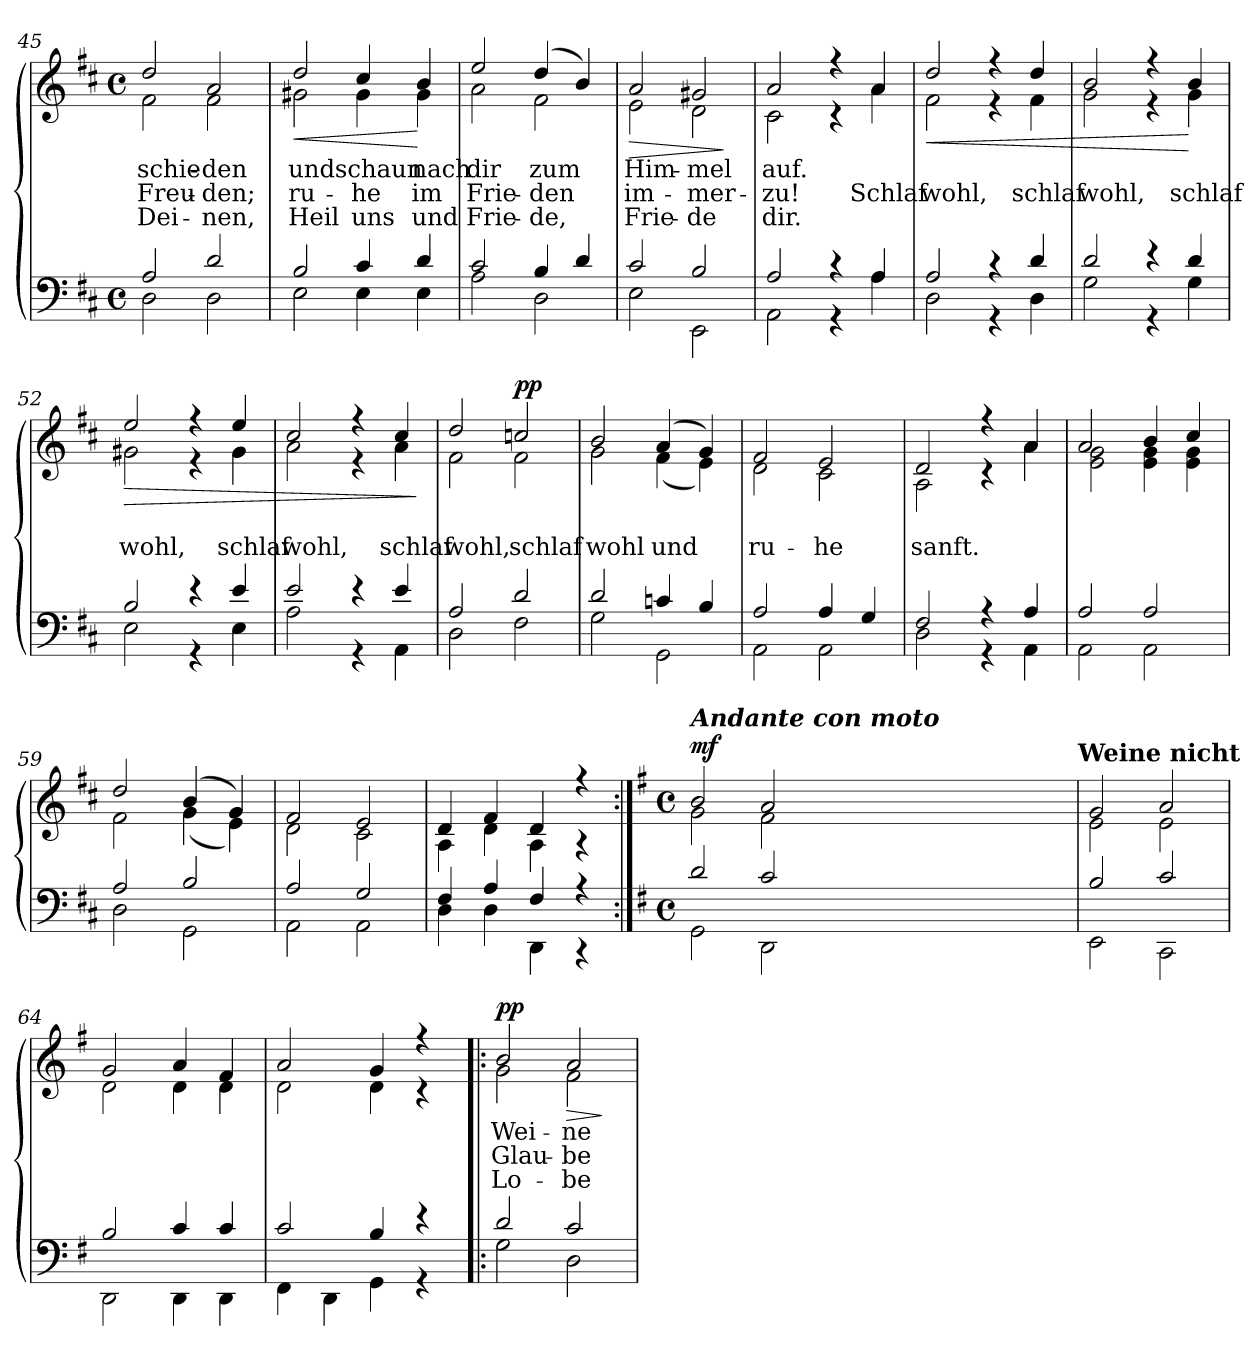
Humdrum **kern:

**kern	**kern	**text	**text	**text	**dynam
*part1	*part1	*part1	*part1	*part1	*part1
*staff2	*staff1	*staff1	*staff1	*staff1	*staff1/2
*clefF4	*clefG2	*	*	*	*
*k[f#c#]	*k[f#c#]	*	*	*	*
*D:	*D:	*	*	*	*
*M4/4	*M4/4	*	*	*	*
*met(c)	*met(c)	*	*	*	*
=45	=45	=45	=45	=45	=45
*^	*	*	*	*	*
!	!	!	!LO:LY:b	!LO:LY:b	!LO:LY:b	!
*	*	*^	*	*	*	*
2A/	2D\	2dd/	2f#\	schie-	Freu-	Dei-	.
!	!	!	!	!LO:LY:b	!LO:LY:b	!LO:LY:b	!
2d/	2D\	2a/	2f#\	-den	-den;	-nen,	.
=46	=46	=46	=46	=46	=46	=46	=46
!	!	!	!	!LO:LY:b	!LO:LY:b	!LO:LY:b	!LO:HP:b
2B/	2E\	2dd/	2g#X\	und	ru-	Heil	<
!	!	!	!	!LO:LY:b	!LO:LY:b	!LO:LY:b	!
4c#/	4E\	4cc#/	4g#\	schaun	-he	uns	.
!	!	!	!	!LO:LY:b	!LO:LY:b	!LO:LY:b	!
4d/	4E\	4b/	4g#\	nach	im	und	[
=47	=47	=47	=47	=47	=47	=47	=47
!	!	!	!	!LO:LY:b	!LO:LY:b	!LO:LY:b	!
2c#/	2A\	2ee/	2a\	dir	Frie-	Frie-	.
!	!	!	!	!LO:LY:b	!LO:LY:b	!LO:LY:b	!
4B/	2D\	(4dd/	2f#\	zum	-den	-de,	.
4d/	.	4b/)	.	.	.	.	.
!!LO:LB:g=z	!!
=48	=48	=48	=48	=48	=48	=48	=48
!	!	!	!	!LO:LY:b	!LO:LY:b	!LO:LY:b	!LO:HP:b
2c#/	2E\	2a/	2e\	Him-	im-	Frie-	>
!	!	!	!	!LO:LY:b	!LO:LY:b	!LO:LY:b	!
2B/	2EE\	2g#X/	2d\	-mel	-mer-	-de	.
*v	*v	*	*	*	*	*	*
*	*v	*v	*	*	*	*
.	.	.	.	.	]
=49	=49	=49	=49	=49	=49
*^	*	*	*	*	*
!	!	!	!LO:LY:b	!LO:LY:b	!LO:LY:b	!
*	*	*^	*	*	*	*
2A/	2AA\	2a/	2c#\	auf.	-zu!	dir.	.
4r	4r	4r	4r	.	.	.	.
!	!	!	!	!	!LO:LY:b	!	!LO:DY:b=2
!	!	!	!	!	!	!	!LO:DY:n=1:a
4A/	4A\	4a/	4a\	.	Schlaf	.	mf mf
=50	=50	=50	=50	=50	=50	=50	=50
!	!	!	!	!	!LO:LY:b	!	!LO:HP:b
2A/	2D\	2dd/	2f#\	.	wohl,	.	<
4r	4r	4r	4r	.	.	.	.
!	!	!	!	!	!LO:LY:b	!	!
4d/	4D\	4dd/	4f#\	.	schlaf	.	.
=51	=51	=51	=51	=51	=51	=51	=51
!	!	!	!	!	!LO:LY:b	!	!
2d/	2G\	2b/	2g\	.	wohl,	.	.
4r	4r	4r	4r	.	.	.	.
!	!	!	!	!	!LO:LY:b	!	!
4d/	4G\	4b/	4g\	.	schlaf	.	[
=52	=52	=52	=52	=52	=52	=52	=52
!	!	!	!	!	!LO:LY:b	!	!LO:HP:b
2B/	2E\	2ee/	2g#X\	.	wohl,	.	>
4r	4r	4r	4r	.	.	.	.
!	!	!	!	!	!LO:LY:b	!	!
4e/	4E\	4ee/	4g#\	.	schlaf	.	.
=53	=53	=53	=53	=53	=53	=53	=53
!	!	!	!	!	!LO:LY:b	!	!
2e/	2A\	2cc#/	2a\	.	wohl,	.	.
4r	4r	4r	4r	.	.	.	.
!	!	!	!	!	!LO:LY:b	!	!
4e/	4AA\	4cc#/	4a\	.	schlaf	.	.
*v	*v	*	*	*	*	*	*
*	*v	*v	*	*	*	*
.	.	.	.	.	]
=54	=54	=54	=54	=54	=54
*^	*	*	*	*	*
!	!	!	!	!LO:LY:b	!	!
*	*	*^	*	*	*	*
2A/	2D\	2dd/	2f#\	.	wohl,	.	.
!	!	!	!	!	!LO:LY:b	!	!LO:DY:b=2
!	!	!	!	!	!	!	!LO:DY:n=1:a
2d/	2F#\	2ccn/	2f#\	.	schlaf	.	p p
!!LO:LB:g=z	!!
=55	=55	=55	=55	=55	=55	=55	=55
!	!	!	!	!	!LO:LY:b	!	!
2d/	2G\	2b/	2g\	.	wohl	.	.
!	!	!	!	!	!LO:LY:b	!	!
4cn/	2GG\	(4a/	(<4f#\	.	und	.	.
4B/	.	4g/)	4e\)	.	.	.	.
=56	=56	=56	=56	=56	=56	=56	=56
!	!	!	!	!	!LO:LY:b	!	!
2A/	2AA\	2f#/	2d\	.	ru-	.	.
!	!	!	!	!	!LO:LY:b	!	!
4A/	2AA\	2e/	2c#\	.	-he	.	.
4G/	.	.	.	.	.	.	.
=57	=57	=57	=57	=57	=57	=57	=57
!	!	!	!	!	!LO:LY:b	!	!
2F#/	2D\	2d/	2A\	.	sanft.	.	.
4r	4r	4r	4r	.	.	.	.
4A!/	4AA!\	4a!/	4a!\	.	.	.	.
=58	=58	=58	=58	=58	=58	=58	=58
2A!/	2AA!\	2a!/	2e!\ 2g!\	.	.	.	.
2A!/	2AA!\	4b!/	4e!\ 4g!\	.	.	.	.
.	.	4cc#!/	4e!\ 4g!\	.	.	.	.
=59	=59	=59	=59	=59	=59	=59	=59
2A!/	2D!\	2dd!/	2f#!\	.	.	.	.
2B!/	2GG!\	(4b!/	(<4g!\	.	.	.	.
.	.	4g!/)	4e!\)	.	.	.	.
=60	=60	=60	=60	=60	=60	=60	=60
2A!/	2AA!\	2f#!/	2d!\	.	.	.	.
2G!/	2AA!\	2e!/	2c#!\	.	.	.	.
=61	=61	=61	=61	=61	=61	=61	=61
4F#!/	4D!\	4d!/	4A!\	.	.	.	.
4A!/	4D!\	4f#!/	4d!\	.	.	.	.
4F#!/	4DD!\	4d!/	4A!\	.	.	.	.
4r	4r	4r	4r	.	.	.	.
!!LO:PB:g=z	!!
=62:|!	=62:|!	=62:|!	=62:|!	=62:|!	=62:|!	=62:|!	=62:|!
*k[f#]	*	*k[f#]	*	*	*	*	*
*G:	*	*G:	*	*	*	*	*
*M4/4	*	*M4/4	*	*	*	*	*
*met(c)	*	*met(c)	*	*	*	*	*
!	!	!LO:TX:a:Bi:t=Andante con moto	!	!	!	!	!
!	!	!	!	!	!	!	!LO:DY:b
2d!/	2GG!\	2b!/	2g!\	.	.	.	mf
2c!/	2DD!\	2a!/	2f#!\	.	.	.	.
1ryy	1ryy	1ryy	1ryy	.	.	.	.
2ryy	2ryy	2ryy	2ryy	.	.	.	.
4ryy	4ryy	4ryy	4ryy	.	.	.	.
16.ryy	16.ryy	16.ryy	16.ryy	.	.	.	.
!	!	!	!LO:TX:a:B:t=Weine nicht	!	!	!	!
=63	=63	=63	=63	=63	=63	=63	=63
2B!/	2EE!\	2g!/	2e!\	.	.	.	.
2c!/	2CC!\	2a!/	2e!\	.	.	.	.
=64	=64	=64	=64	=64	=64	=64	=64
2B!/	2DD!\	2g!/	2d!\	.	.	.	.
4c!/	4DD!\	4a!/	4d!\	.	.	.	.
4c!/	4DD!\	4f#!/	4d!\	.	.	.	.
=65	=65	=65	=65	=65	=65	=65	=65
2c!/	4FF#!\	2a!/	2d!\	.	.	.	.
.	4DD!\	.	.	.	.	.	.
4B!/	4GG!\	4g!/	4d!\	.	.	.	.
4r	4r	4r	4r	.	.	.	.
=66!|:	=66!|:	=66!|:	=66!|:	=66!|:	=66!|:	=66!|:	=66!|:
!	!	!	!	!LO:LY:b	!LO:LY:b	!LO:LY:b	!LO:DY:b=2
!	!	!	!	!	!	!	!LO:DY:n=1:a
2d/	2G\	2b/	2g\	Wei-	Glau-	Lo-	p p
!	!	!	!	!LO:LY:b	!LO:LY:b	!LO:LY:b	!LO:HP:b
2c/	2D\	2a/	2f#\	-ne	-be	-be	>
*v	*v	*	*	*	*	*	*
*	*v	*v	*	*	*	*
.	.	.	.	.	]
=	=	=	=	=	=
*-	*-	*-	*-	*-	*-
